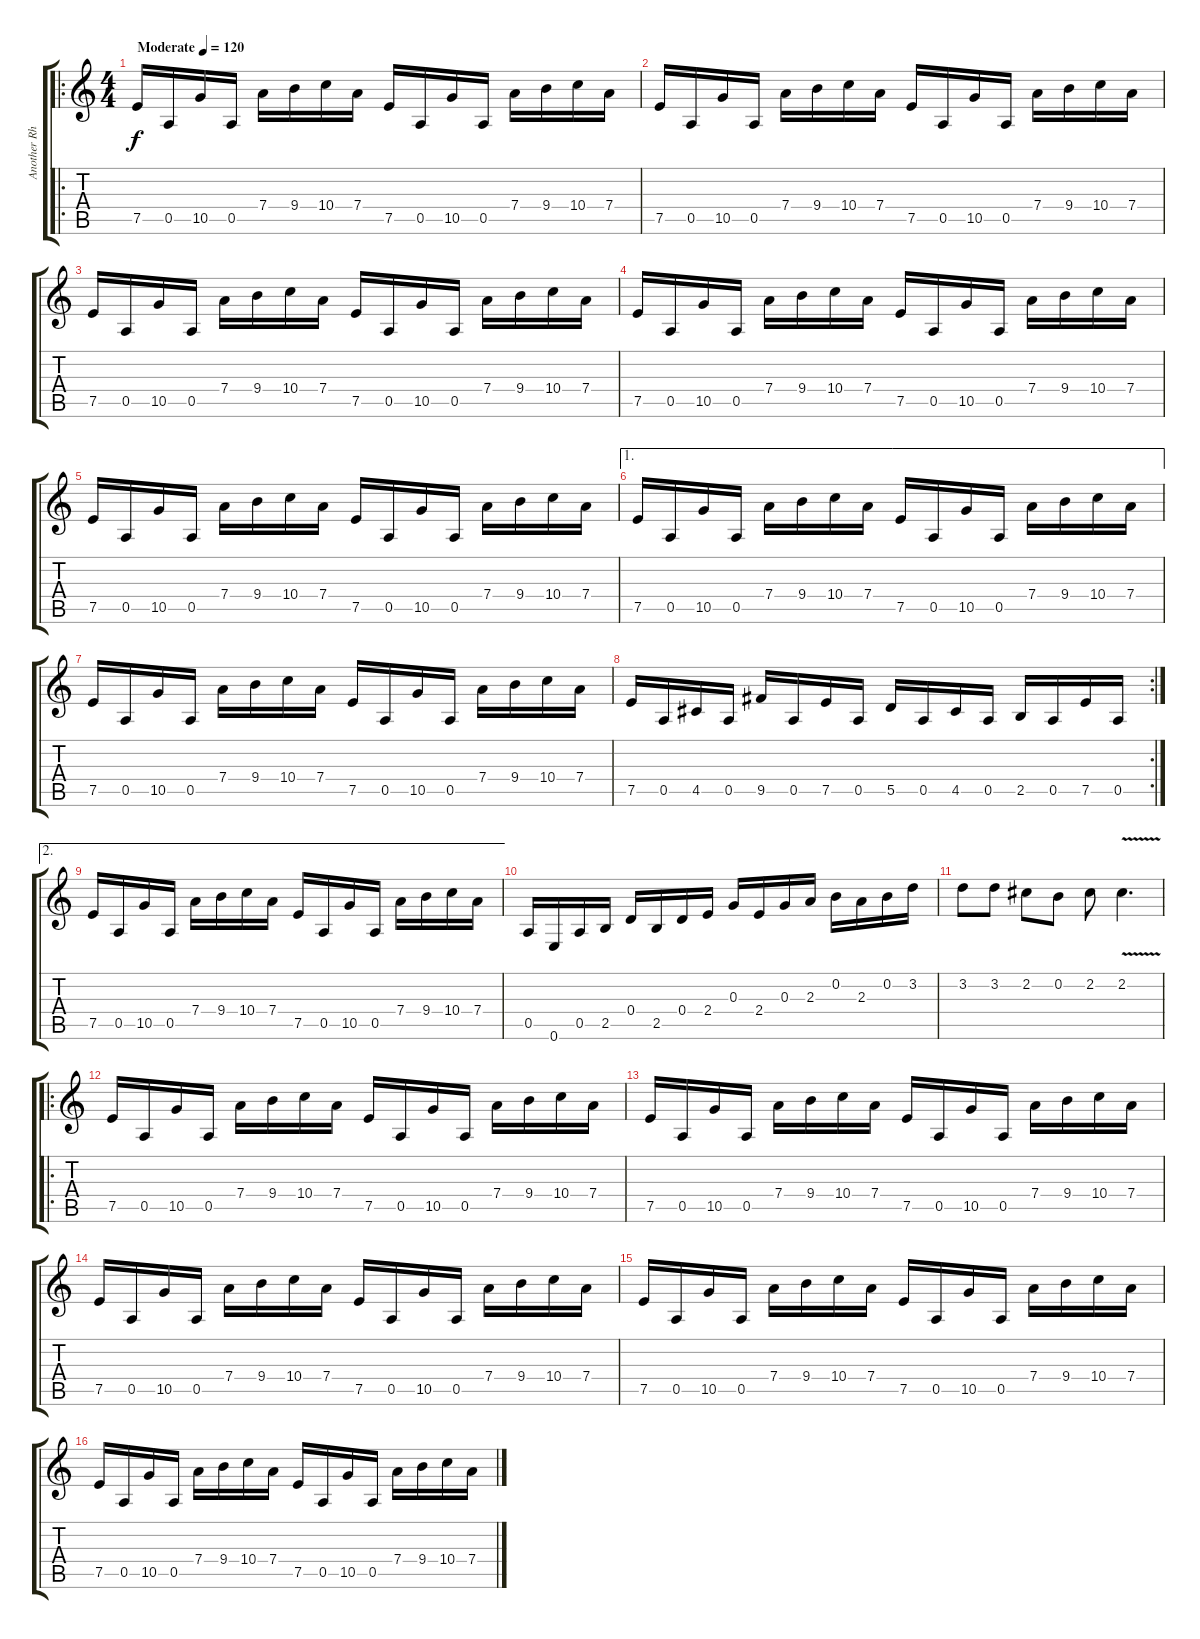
\track ("Another Rhythm" "Another Rh") {instrument overdrivenguitar}
\staff {score tabs}
\tuning (E4 B3 G3 D3 A2 E2) {hide}
\ro
\ts (4 4)
\tempo (120 "Moderate")
\clef g2
\ks c
7.5.16{dy f instrument overdrivenguitar} 0.5.16 10.5.16 0.5.16 7.4.16 9.4.16 10.4.16 7.4.16 7.5.16 0.5.16 10.5.16 0.5.16 7.4.16 9.4.16 10.4.16 7.4.16 |
7.5.16 0.5.16 10.5.16 0.5.16 7.4.16 9.4.16 10.4.16 7.4.16 7.5.16 0.5.16 10.5.16 0.5.16 7.4.16 9.4.16 10.4.16 7.4.16 |
7.5.16 0.5.16 10.5.16 0.5.16 7.4.16 9.4.16 10.4.16 7.4.16 7.5.16 0.5.16 10.5.16 0.5.16 7.4.16 9.4.16 10.4.16 7.4.16 |
7.5.16 0.5.16 10.5.16 0.5.16 7.4.16 9.4.16 10.4.16 7.4.16 7.5.16 0.5.16 10.5.16 0.5.16 7.4.16 9.4.16 10.4.16 7.4.16 |
7.5.16 0.5.16 10.5.16 0.5.16 7.4.16 9.4.16 10.4.16 7.4.16 7.5.16 0.5.16 10.5.16 0.5.16 7.4.16 9.4.16 10.4.16 7.4.16 |
\ae 1
7.5.16 0.5.16 10.5.16 0.5.16 7.4.16 9.4.16 10.4.16 7.4.16 7.5.16 0.5.16 10.5.16 0.5.16 7.4.16 9.4.16 10.4.16 7.4.16 |
7.5.16 0.5.16 10.5.16 0.5.16 7.4.16 9.4.16 10.4.16 7.4.16 7.5.16 0.5.16 10.5.16 0.5.16 7.4.16 9.4.16 10.4.16 7.4.16 |
\rc 2
7.5.16 0.5.16 4.5.16 0.5.16 9.5.16 0.5.16 7.5.16 0.5.16 5.5.16 0.5.16 4.5.16 0.5.16 2.5.16 0.5.16 7.5.16 0.5.16 |
\ae 2
7.5.16 0.5.16 10.5.16 0.5.16 7.4.16 9.4.16 10.4.16 7.4.16 7.5.16 0.5.16 10.5.16 0.5.16 7.4.16 9.4.16 10.4.16 7.4.16 |
0.5.16 0.6.16 0.5.16 2.5.16 0.4.16 2.5.16 0.4.16 2.4.16 0.3.16 2.4.16 0.3.16 2.3.16 0.2.16 2.3.16 0.2.16 3.2.16 |
3.2.8 3.2.8 2.2.8 0.2.8 2.2.8 2.2{v}.4{d} |
\ro
7.5.16 0.5.16 10.5.16 0.5.16 7.4.16 9.4.16 10.4.16 7.4.16 7.5.16 0.5.16 10.5.16 0.5.16 7.4.16 9.4.16 10.4.16 7.4.16 |
7.5.16 0.5.16 10.5.16 0.5.16 7.4.16 9.4.16 10.4.16 7.4.16 7.5.16 0.5.16 10.5.16 0.5.16 7.4.16 9.4.16 10.4.16 7.4.16 |
7.5.16 0.5.16 10.5.16 0.5.16 7.4.16 9.4.16 10.4.16 7.4.16 7.5.16 0.5.16 10.5.16 0.5.16 7.4.16 9.4.16 10.4.16 7.4.16 |
7.5.16 0.5.16 10.5.16 0.5.16 7.4.16 9.4.16 10.4.16 7.4.16 7.5.16 0.5.16 10.5.16 0.5.16 7.4.16 9.4.16 10.4.16 7.4.16 |
7.5.16 0.5.16 10.5.16 0.5.16 7.4.16 9.4.16 10.4.16 7.4.16 7.5.16 0.5.16 10.5.16 0.5.16 7.4.16 9.4.16 10.4.16 7.4.16
